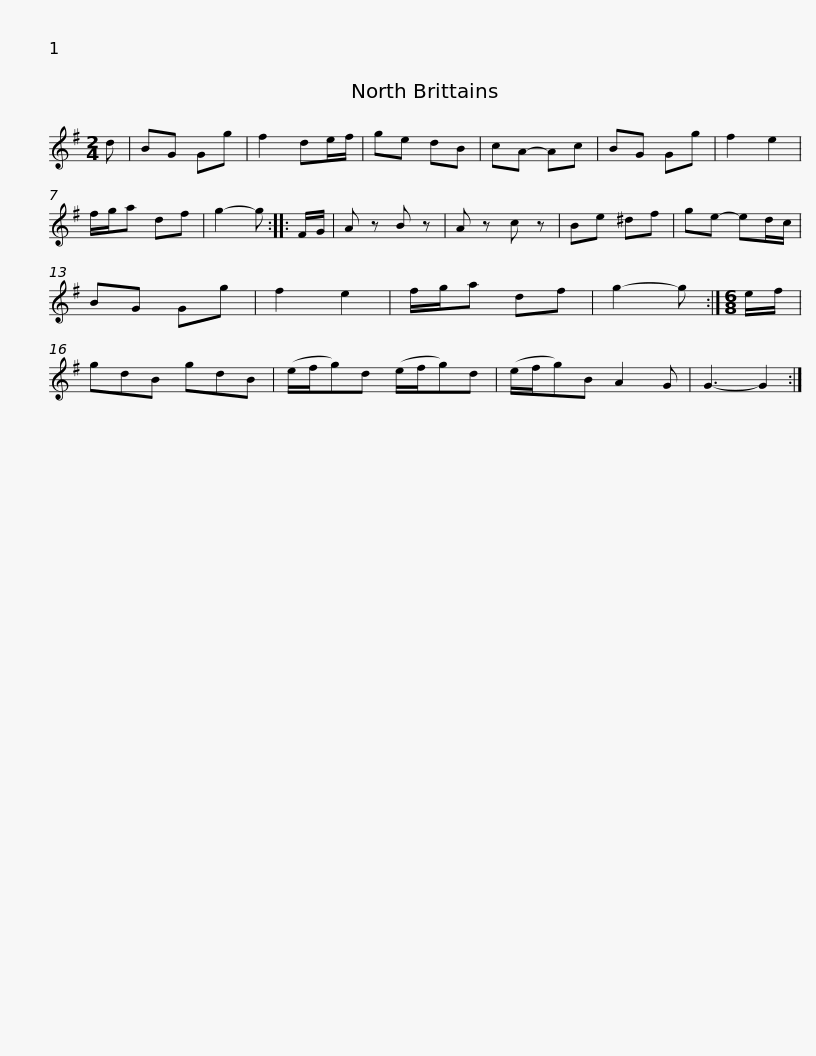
X:1
L:1/8
M:2/4
I:linebreak $
K:G
V:1 treble
V:1
 d | BG Gg | f2 de/f/ | ge dB | cA- Ac | %5
 BG Gg | f2 e2 | f/g/a df | g2- g :: F/G/ | %10
 A z B z | A z c z |$ Be ^df | ge- ed/c/ | BG Gg | %15
 f2 e2 | f/g/a df | g2- g :|[M:6/8] e/f/ | gdB gdB | %20
 (e/f/g)d (e/f/g)d |$ (e/f/g)B A2 G | G3- G2 :| %23
